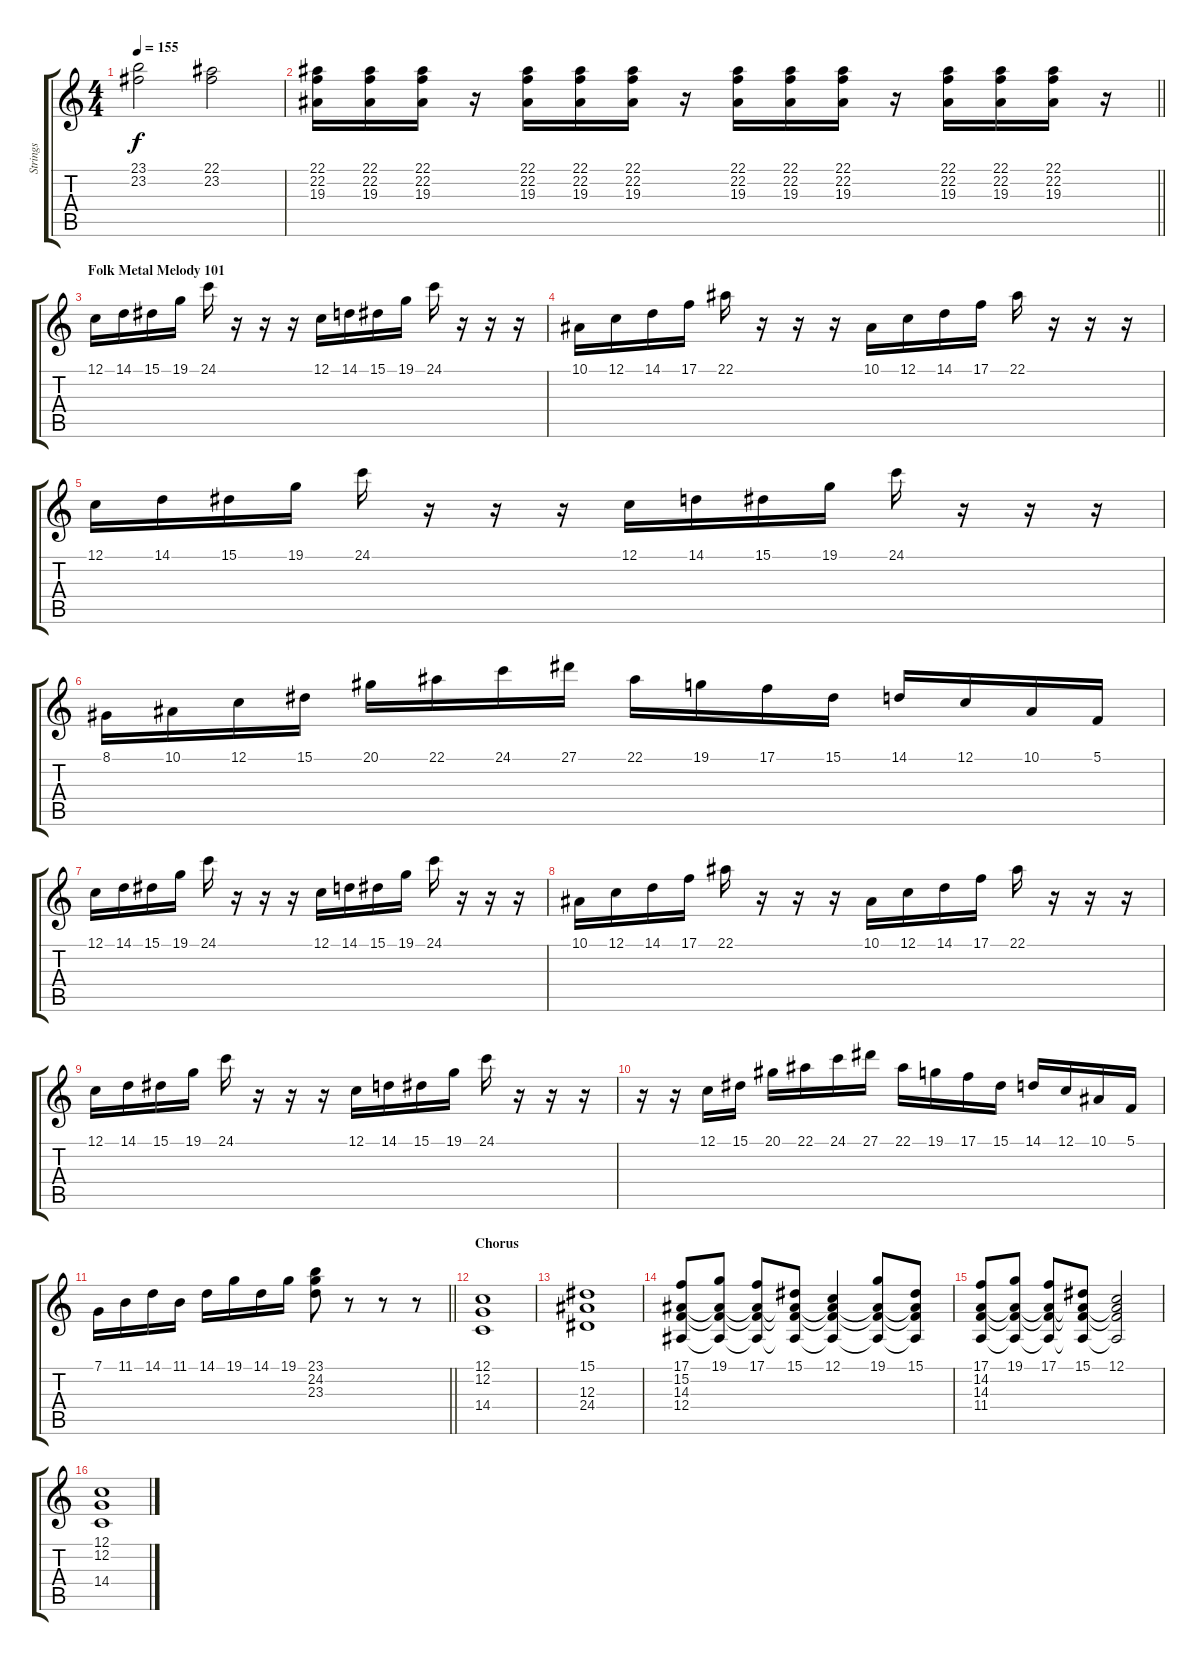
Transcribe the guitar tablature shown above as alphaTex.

\track ("Strings" "Strings") {instrument stringensemble1}
\staff {score tabs}
\tuning (C4 G3 Eb3 Bb2 F2 C2) {hide}
\ts (4 4)
\tempo 155
\clef g2
\ks c
(23.1 23.2).2{dy f} (22.1 23.2).2 |
\barLineRight lightlight
(22.1 22.2 19.3).16 (22.1 22.2 19.3).16 (22.1 22.2 19.3).16 r.16 (22.1 22.2 19.3).16 (22.1 22.2 19.3).16 (22.1 22.2 19.3).16 r.16 (22.1 22.2 19.3).16 (22.1 22.2 19.3).16 (22.1 22.2 19.3).16 r.16 (22.1 22.2 19.3).16 (22.1 22.2 19.3).16 (22.1 22.2 19.3).16 r.16 |
\section ("" "Folk Metal Melody 101")
12.1.16 14.1.16 15.1.16 19.1.16 24.1.16 r.16 r.16 r.16 12.1.16 14.1.16 15.1.16 19.1.16 24.1.16 r.16 r.16 r.16 |
10.1.16 12.1.16 14.1.16 17.1.16 22.1.16 r.16 r.16 r.16 10.1.16 12.1.16 14.1.16 17.1.16 22.1.16 r.16 r.16 r.16 |
12.1.16 14.1.16 15.1.16 19.1.16 24.1.16 r.16 r.16 r.16 12.1.16 14.1.16 15.1.16 19.1.16 24.1.16 r.16 r.16 r.16 |
8.1.16 10.1.16 12.1.16 15.1.16 20.1.16 22.1.16 24.1.16 27.1.16 22.1.16 19.1.16 17.1.16 15.1.16 14.1.16 12.1.16 10.1.16 5.1.16 |
12.1.16 14.1.16 15.1.16 19.1.16 24.1.16 r.16 r.16 r.16 12.1.16 14.1.16 15.1.16 19.1.16 24.1.16 r.16 r.16 r.16 |
10.1.16 12.1.16 14.1.16 17.1.16 22.1.16 r.16 r.16 r.16 10.1.16 12.1.16 14.1.16 17.1.16 22.1.16 r.16 r.16 r.16 |
12.1.16 14.1.16 15.1.16 19.1.16 24.1.16 r.16 r.16 r.16 12.1.16 14.1.16 15.1.16 19.1.16 24.1.16 r.16 r.16 r.16 |
r.16 r.16 12.1.16 15.1.16 20.1.16 22.1.16 24.1.16 27.1.16 22.1.16 19.1.16 17.1.16 15.1.16 14.1.16 12.1.16 10.1.16 5.1.16 |
\barLineRight lightlight
7.1.16 11.1.16 14.1.16 11.1.16 14.1.16 19.1.16 14.1.16 19.1.16 (23.1 24.2 23.3).8 r.8 r.8 r.8 |
\section ("" "Chorus")
(12.1 12.2 14.4).1 |
(15.1 12.3 24.4).1 |
(17.1 15.2 14.3 12.4).8 (19.1 15.2{t} 14.3{t} 12.4{t}).8 (17.1 15.2{t} 14.3{t} 12.4{t}).8 (15.1 15.2{t} 14.3{t} 12.4{t}).8 (12.1 15.2{t} 14.3{t} 12.4{t}).4 (19.1 15.2{t} 14.3{t} 12.4{t}).8 (15.1 15.2{t} 14.3{t} 12.4{t}).8 |
(17.1 14.2 14.3 11.4).8 (19.1 14.2{t} 14.3{t} 11.4{t}).8 (17.1 14.2{t} 14.3{t} 11.4{t}).8 (15.1 14.2{t} 14.3{t} 11.4{t}).8 (12.1 14.2{t} 14.3{t} 11.4{t}).2 |
(12.1 12.2 14.4).1
